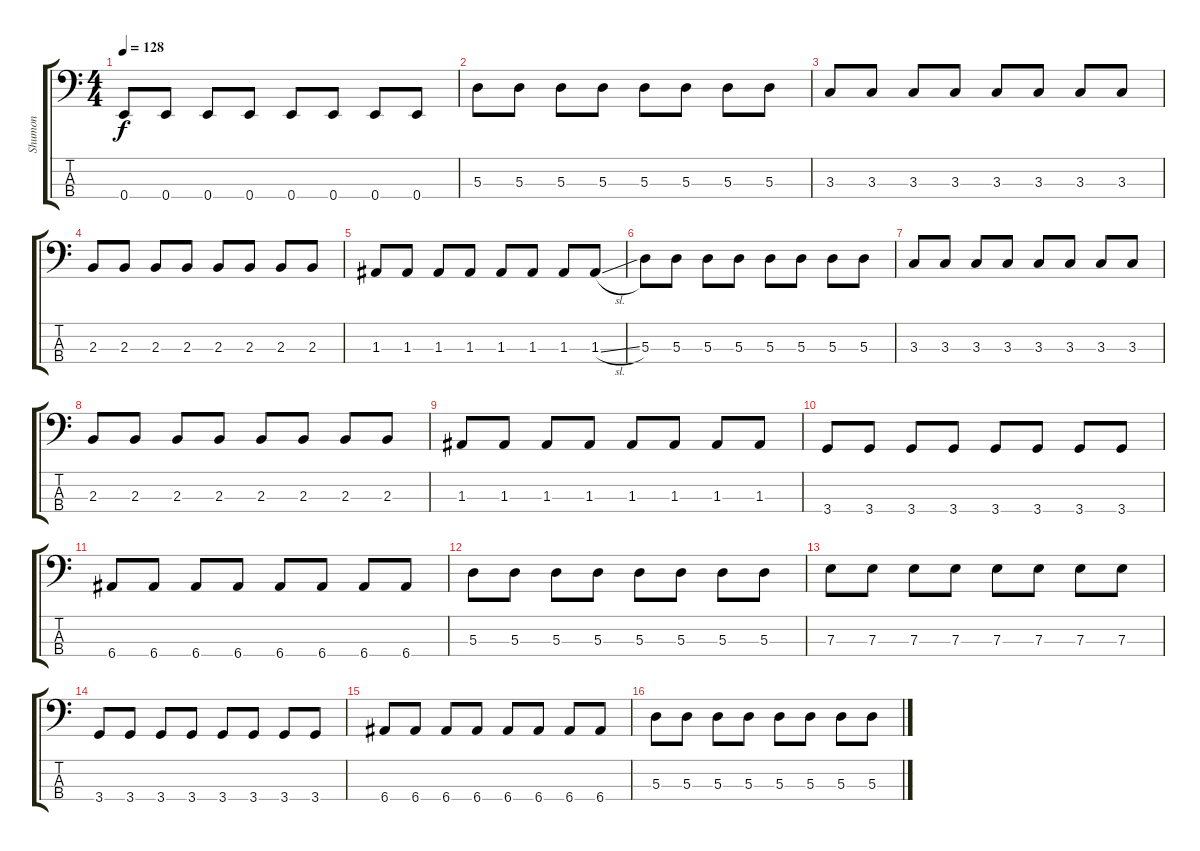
\track ("Shumon " "Shumon ") {instrument electricbassfinger}
\staff {score tabs}
\tuning (G2 D2 A1 E1) {hide}
\ts (4 4)
\tempo 128
\clef f4
\ks c
0.4.8{dy f} 0.4.8 0.4.8 0.4.8 0.4.8 0.4.8 0.4.8 0.4.8 |
5.3.8 5.3.8 5.3.8 5.3.8 5.3.8 5.3.8 5.3.8 5.3.8 |
3.3.8 3.3.8 3.3.8 3.3.8 3.3.8 3.3.8 3.3.8 3.3.8 |
2.3.8 2.3.8 2.3.8 2.3.8 2.3.8 2.3.8 2.3.8 2.3.8 |
1.3.8 1.3.8 1.3.8 1.3.8 1.3.8 1.3.8 1.3.8 1.3{sl}.8 |
5.3.8 5.3.8 5.3.8 5.3.8 5.3.8 5.3.8 5.3.8 5.3.8 |
3.3.8 3.3.8 3.3.8 3.3.8 3.3.8 3.3.8 3.3.8 3.3.8 |
2.3.8 2.3.8 2.3.8 2.3.8 2.3.8 2.3.8 2.3.8 2.3.8 |
1.3.8 1.3.8 1.3.8 1.3.8 1.3.8 1.3.8 1.3.8 1.3.8 |
3.4.8 3.4.8 3.4.8 3.4.8 3.4.8 3.4.8 3.4.8 3.4.8 |
6.4.8 6.4.8 6.4.8 6.4.8 6.4.8 6.4.8 6.4.8 6.4.8 |
5.3.8 5.3.8 5.3.8 5.3.8 5.3.8 5.3.8 5.3.8 5.3.8 |
7.3.8 7.3.8 7.3.8 7.3.8 7.3.8 7.3.8 7.3.8 7.3.8 |
3.4.8 3.4.8 3.4.8 3.4.8 3.4.8 3.4.8 3.4.8 3.4.8 |
6.4.8 6.4.8 6.4.8 6.4.8 6.4.8 6.4.8 6.4.8 6.4.8 |
5.3.8 5.3.8 5.3.8 5.3.8 5.3.8 5.3.8 5.3.8 5.3.8
